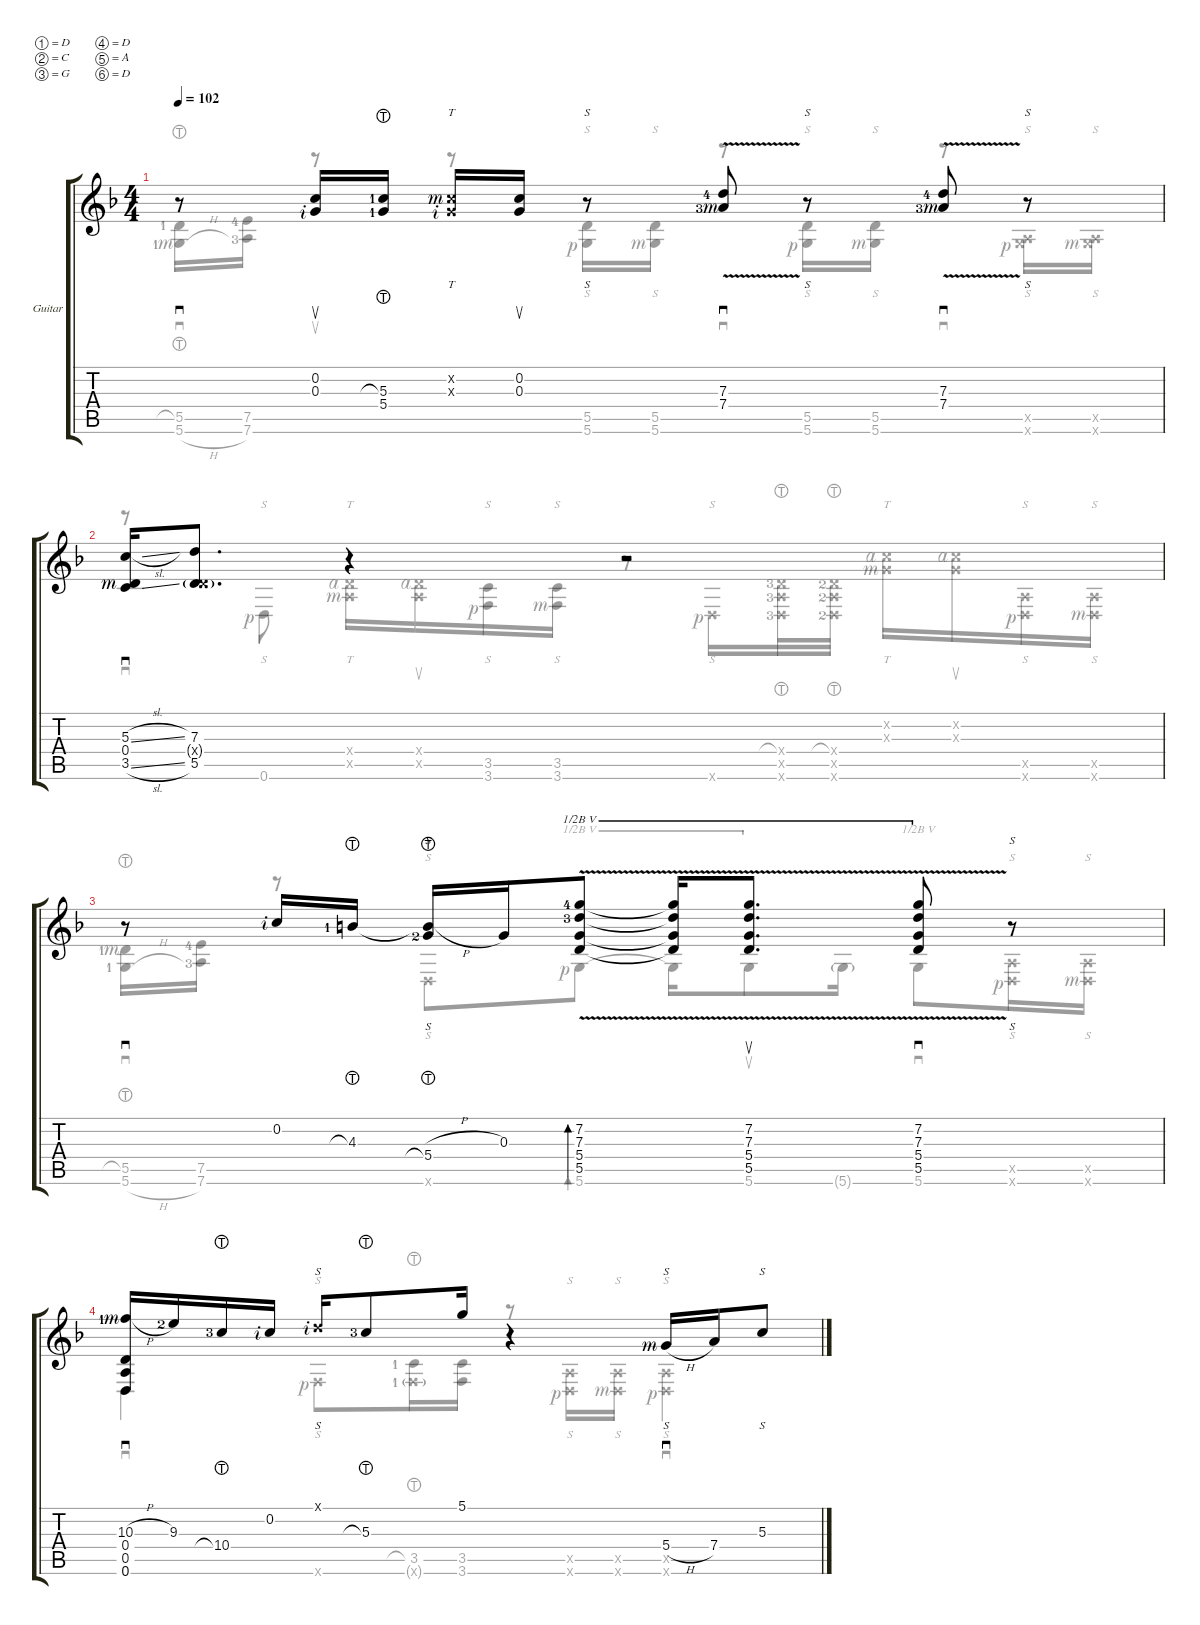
\defaultSystemsLayout 4
\hideDynamics
\bracketExtendMode groupsimilarinstruments
\firstSystemTrackNameMode fullname
\otherSystemsTrackNameMode fullname
\firstSystemTrackNameOrientation horizontal
\otherSystemsTrackNameOrientation horizontal
\track ("Guitar" "Gtr.") {instrument acousticguitarsteel}
\staff {score tabs}
\tuning (D4 C4 G3 D3 A2 D2)
\voice
\ts (4 4)
\tempo 102
\clef g2
\ks dminor
r.8{sd dy mf} (0.2 0.3{rf 2}).16{su} (5.4{lf 2} 5.3{lht lf 2}).16 (0.2{x rf 3} 0.3{x rf 2}).16{tt} (0.2 0.3).16{su} r.8{s} (7.3{v lf 5} 7.4{v lf 4 rf 3}).8{sd} r.8{s} (7.3{v lf 5} 7.4{v lf 4 rf 3}).8{sd} r.8{s} |
(3.5{sl} 0.4{rf 3} 5.3{sl}).16{sd} (7.3 5.5 0.4{g x}).8{d} r.4 r.2 |
r.8{sd} 0.2{rf 2}.16 4.3{lht lf 2}.16 (5.4{lht lf 3} 4.3{h t}).16{s} 0.3.16 (5.5 5.4 7.3{v lf 4} 7.2{v lf 5}).8{bd 60 barre (5 half)} (5.5{t} 5.4{t} 7.3{t} 7.2{t}).16{barre (5 half)} (7.2{v} 7.3{v} 5.4 5.5).8{d su barre (5 half)} (5.5 5.4 7.3{v} 7.2{v}).8{sd barre (5 half)} r.8{s} |
(10.3{h lf 2 rf 3} 0.4 0.5 0.6).16{sd} 9.3{lf 3}.16 10.4{lht lf 4}.16 0.2{rf 2}.16 0.1{x rf 2}.16{s} 5.3{lht lf 4}.8 5.1.16 r.4 5.4{h rf 3}.16{s sd} 7.4.16 5.3.8{s}
\voice
\clef g2
\ottava regular
\simile none
\ks dminor
(5.5{lht lf 2} 5.6{h lf 2 rf 3}).16{sd dy mf} (7.6{lf 4} 7.5{lf 5}).16 r.8{su} r.8 (5.6{rf 1} 5.5).16{s} (5.6{rf 3} 5.5).16{s} r.8{sd} (5.6{rf 1} 5.5).16{s} (5.6{rf 3} 5.5).16{s} r.8{sd} (5.6{x rf 1} 0.5{x}).16{s} (5.6{x rf 3} 0.5{x}).16{s} |
r.8{sd} 0.6{rf 1}.8{s} (0.5{x rf 3} 0.4{x rf 4}).16{tt} (0.4{x rf 4} 0.5{x}).16{su} (3.6{rf 1} 3.5).16{s} (3.6{rf 3} 3.5).16{s} r.8 0.6{x rf 1}.16{s} (0.4{lht x lf 4} 0.5{x lf 4} 0.6{x lf 4}).32 (0.4{lht x lf 3} 0.5{x lf 3} 0.6{x lf 3}).32 (0.2{x rf 4} 0.3{x rf 3}).16{tt} (0.3{x} 0.2{x rf 4}).16{su} (0.6{x rf 1} 0.5{x}).16{s} (0.6{x rf 3} 0.5{x}).16{s} |
(5.5{lht lf 2 rf 3} 5.6{h lf 2}).16{sd} (7.6{lf 4} 7.5{lf 5}).16 r.8 0.6{x}.8{s} 5.6{rf 1}.8{bd 0 barre (5 half)} 5.6{t}.16{barre (5 half)} 5.6.8{su barre (5 half)} 5.6{g}.16 5.6.8{sd barre (5 half)} (0.6{x rf 1} 0.5{x}).16{s} (0.6{x rf 3} 0.5{x}).16{s} |
0.6.4{sd} 3.6{x rf 1}.8{s} (3.5{lht lf 2} 3.6{g x lf 2}).16 (3.6 3.5).16 r.8 (0.5{x} 0.6{x rf 1}).16{s} (0.5{x} 0.6{x rf 3}).16{s} (0.5{x} 0.6{x rf 1}).4{s sd}
